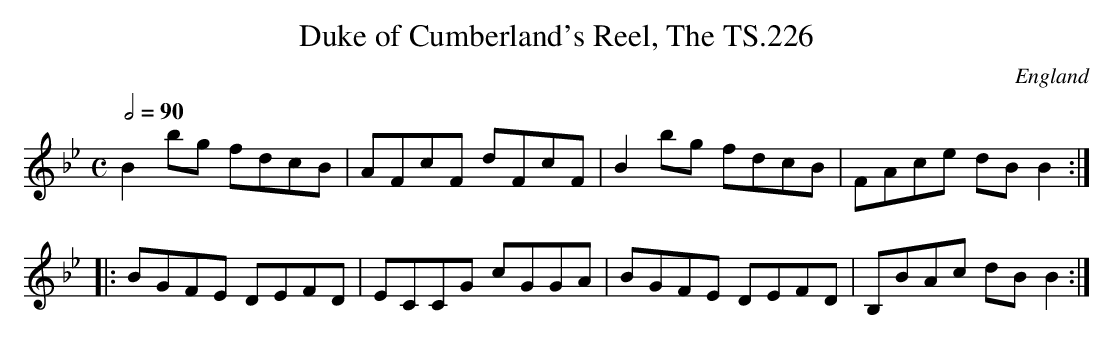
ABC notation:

X:1
T:Duke of Cumberland's Reel, The TS.226
M:C
L:1/8
Q:1/2=90
O:England
K:Bb major
B2bg fdcB|AFcF dFcF|B2bg fdcB|FAce dBB2:|!
|:BGFE DEFD|ECCG cGGA|BGFE DEFD|B,BAc dBB2:|]
